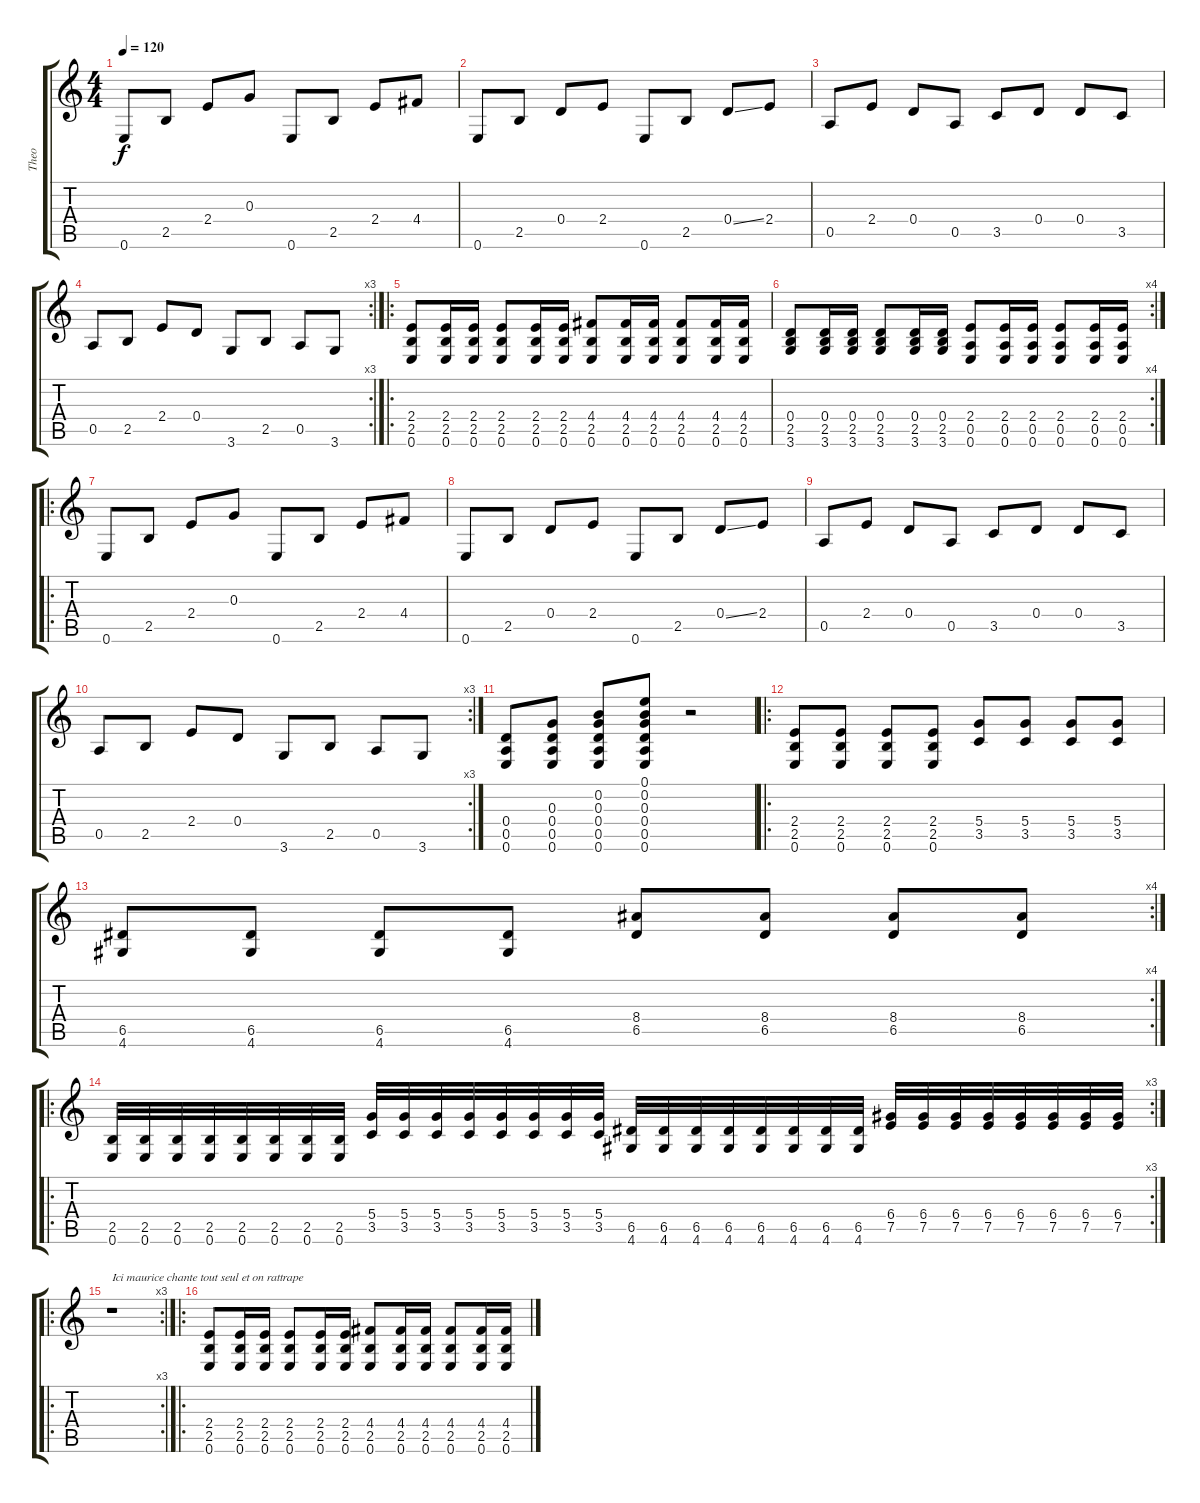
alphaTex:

\track ("Theo" "Theo") {instrument electricguitarclean}
\staff {score tabs}
\tuning (E4 B3 G3 D3 A2 E2) {hide}
\ts (4 4)
\tempo 120
\clef g2
\ks c
0.6.8{dy f instrument electricguitarclean} 2.5.8 2.4.8 0.3.8 0.6.8 2.5.8 2.4.8 4.4.8 |
0.6.8 2.5.8 0.4.8 2.4.8 0.6.8 2.5.8 0.4{ss}.8 2.4.8 |
0.5.8 2.4.8 0.4.8 0.5.8 3.5.8 0.4.8 0.4.8 3.5.8 |
\rc 3
0.5.8 2.5.8 2.4.8 0.4.8 3.6.8 2.5.8 0.5.8 3.6.8 |
\ro
(2.4 2.5 0.6).8{instrument overdrivenguitar} (2.4 2.5 0.6).16 (2.4 2.5 0.6).16 (2.4 2.5 0.6).8 (2.4 2.5 0.6).16 (2.4 2.5 0.6).16 (4.4 2.5 0.6).8 (4.4 2.5 0.6).16 (4.4 2.5 0.6).16 (4.4 2.5 0.6).8 (4.4 2.5 0.6).16 (4.4 2.5 0.6).16 |
\rc 4
(0.4 2.5 3.6).8 (0.4 2.5 3.6).16 (0.4 2.5 3.6).16 (0.4 2.5 3.6).8 (0.4 2.5 3.6).16 (0.4 2.5 3.6).16 (2.4 0.5 0.6).8 (2.4 0.5 0.6).16 (2.4 0.5 0.6).16 (2.4 0.5 0.6).8 (2.4 0.5 0.6).16 (2.4 0.5 0.6).16 |
\ro
0.6.8 2.5.8 2.4.8 0.3.8 0.6.8 2.5.8 2.4.8 4.4.8 |
0.6.8 2.5.8 0.4.8 2.4.8 0.6.8 2.5.8 0.4{ss}.8 2.4.8 |
0.5.8 2.4.8 0.4.8 0.5.8 3.5.8 0.4.8 0.4.8 3.5.8 |
\rc 3
0.5.8 2.5.8 2.4.8 0.4.8 3.6.8 2.5.8 0.5.8 3.6.8 |
(0.4 0.5 0.6).8{volume 16 instrument distortionguitar} (0.3 0.4 0.5 0.6).8 (0.2 0.3 0.4 0.5 0.6).8 (0.1 0.2 0.3 0.4 0.5 0.6).8 r.2 |
\ro
(2.4 2.5 0.6).8 (2.4 2.5 0.6).8 (2.4 2.5 0.6).8 (2.4 2.5 0.6).8 (5.4 3.5).8 (5.4 3.5).8 (5.4 3.5).8 (5.4 3.5).8 |
\rc 4
(6.5 4.6).8 (6.5 4.6).8 (6.5 4.6).8 (6.5 4.6).8 (8.4 6.5).8 (8.4 6.5).8 (8.4 6.5).8 (8.4 6.5).8 |
\ro
\rc 3
(2.5 0.6).32{volume 11 instrument distortionguitar} (2.5 0.6).32 (2.5 0.6).32 (2.5 0.6).32 (2.5 0.6).32 (2.5 0.6).32 (2.5 0.6).32 (2.5 0.6).32 (5.4 3.5).32 (5.4 3.5).32 (5.4 3.5).32 (5.4 3.5).32 (5.4 3.5).32 (5.4 3.5).32 (5.4 3.5).32 (5.4 3.5).32 (6.5 4.6).32 (6.5 4.6).32 (6.5 4.6).32 (6.5 4.6).32 (6.5 4.6).32 (6.5 4.6).32 (6.5 4.6).32 (6.5 4.6).32 (6.4 7.5).32 (6.4 7.5).32 (6.4 7.5).32 (6.4 7.5).32 (6.4 7.5).32 (6.4 7.5).32 (6.4 7.5).32 (6.4 7.5).32 |
\ro
\rc 3
r.1{txt "Ici maurice chante tout seul et on rattrape "} |
\ro
(2.4 2.5 0.6).8{volume 15 instrument overdrivenguitar} (2.4 2.5 0.6).16 (2.4 2.5 0.6).16 (2.4 2.5 0.6).8 (2.4 2.5 0.6).16 (2.4 2.5 0.6).16 (4.4 2.5 0.6).8 (4.4 2.5 0.6).16 (4.4 2.5 0.6).16 (4.4 2.5 0.6).8 (4.4 2.5 0.6).16 (4.4 2.5 0.6).16
